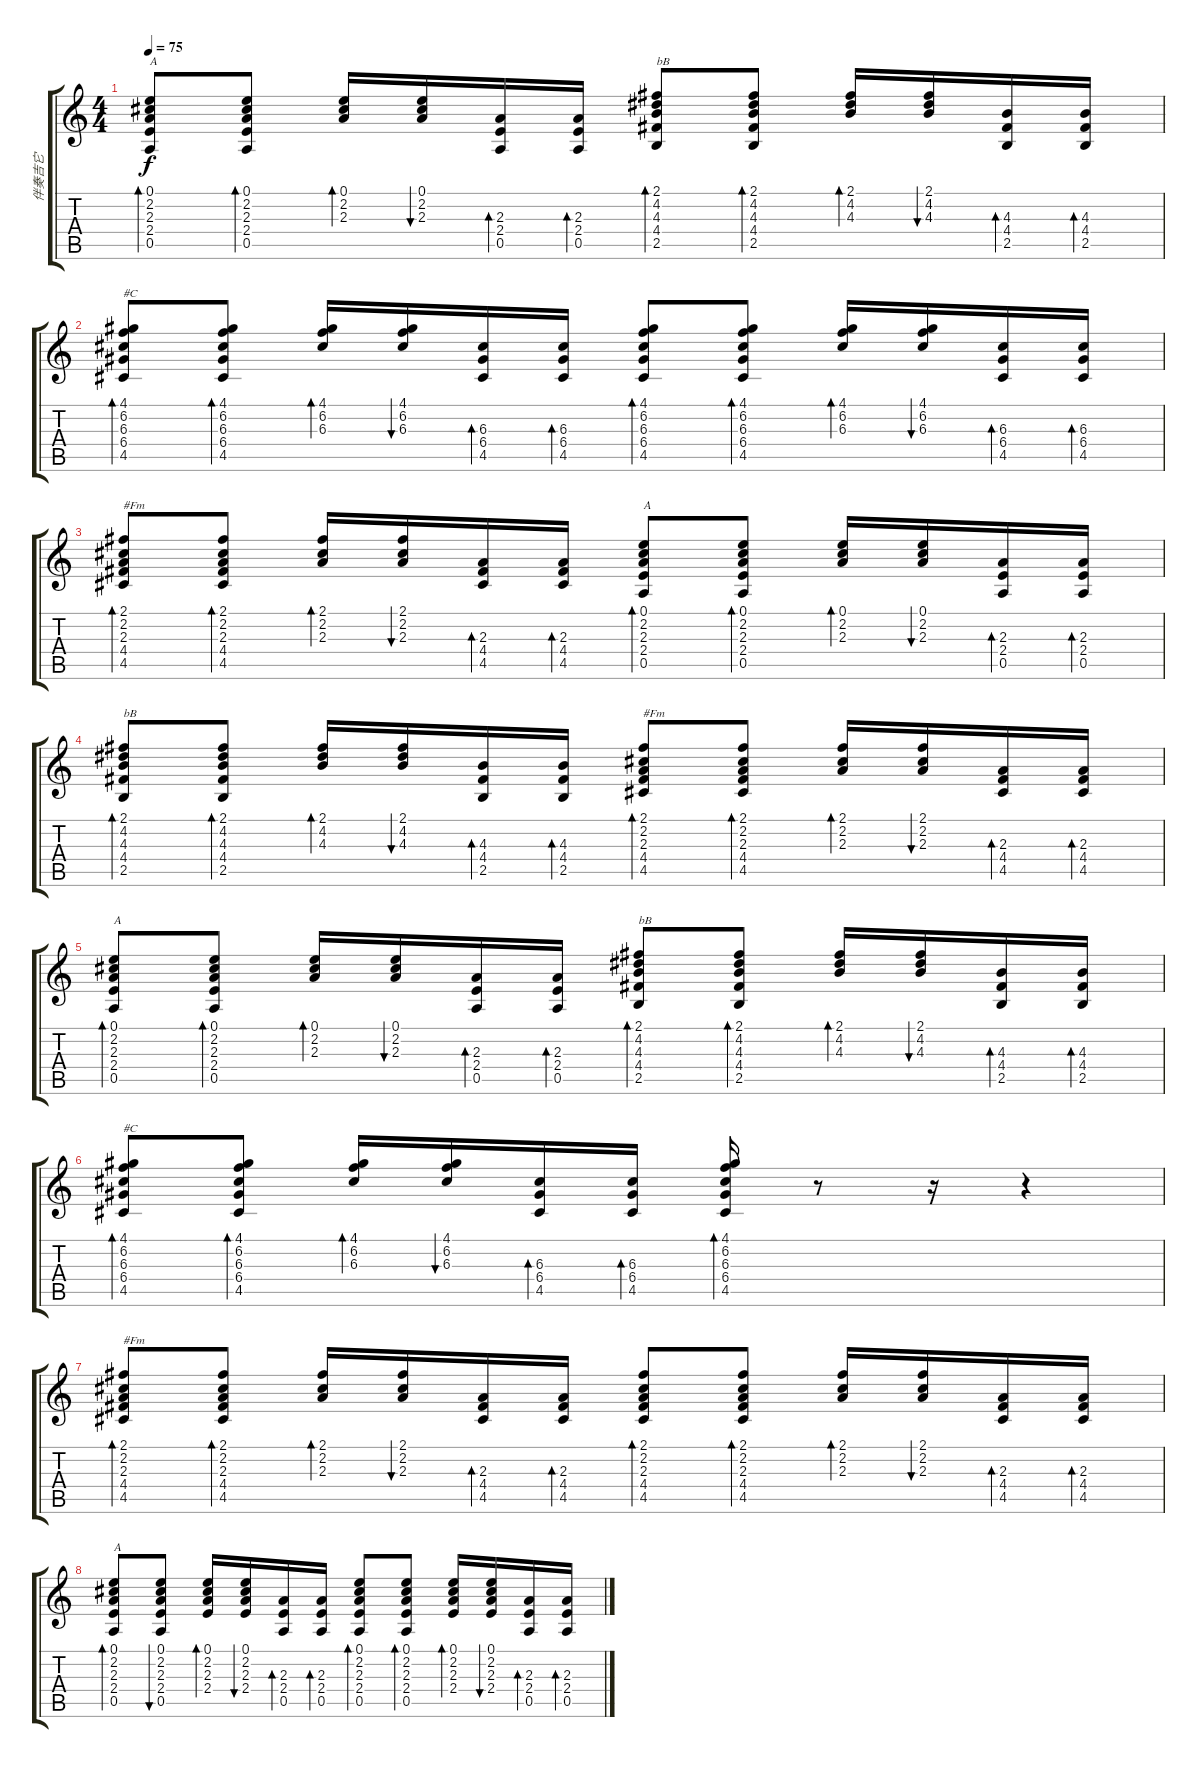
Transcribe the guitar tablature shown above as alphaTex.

\track ("伴奏吉它" "伴奏吉它") {instrument acousticguitarsteel}
\staff {score tabs}
\tuning (E4 B3 G3 D3 A2 E2) {hide}
\ts (4 4)
\tempo 75
\clef g2
\ks c
(0.1 2.2 2.3 2.4 0.5).8{bd 30 txt "A" dy f} (0.1 2.2 2.3 2.4 0.5).8{bd 30} (0.1 2.2 2.3).16{bd 30} (0.1 2.2 2.3).16{bu 30} (2.3 2.4 0.5).16{bd 30} (2.3 2.4 0.5).16{bd 30} (2.1 4.2 4.3 4.4 2.5).8{bd 30 txt "bB"} (2.1 4.2 4.3 4.4 2.5).8{bd 30} (2.1 4.2 4.3).16{bd 30} (2.1 4.2 4.3).16{bu 30} (4.3 4.4 2.5).16{bd 30} (4.3 4.4 2.5).16{bd 30} |
(4.1 6.2 6.3 6.4 4.5).8{bd 30 txt "#C"} (4.1 6.2 6.3 6.4 4.5).8{bd 30} (4.1 6.2 6.3).16{bd 30} (4.1 6.2 6.3).16{bu 30} (6.3 6.4 4.5).16{bd 30} (6.3 6.4 4.5).16{bd 30} (4.1 6.2 6.3 6.4 4.5).8{bd 30} (4.1 6.2 6.3 6.4 4.5).8{bd 30} (4.1 6.2 6.3).16{bd 30} (4.1 6.2 6.3).16{bu 30} (6.3 6.4 4.5).16{bd 30} (6.3 6.4 4.5).16{bd 30} |
(2.1 2.2 2.3 4.4 4.5).8{bd 30 txt "#Fm"} (2.1 2.2 2.3 4.4 4.5).8{bd 30} (2.1 2.2 2.3).16{bd 30} (2.1 2.2 2.3).16{bu 30} (2.3 4.4 4.5).16{bd 30} (2.3 4.4 4.5).16{bd 30} (0.1 2.2 2.3 2.4 0.5).8{bd 30 txt "A"} (0.1 2.2 2.3 2.4 0.5).8{bd 30} (0.1 2.2 2.3).16{bd 30} (0.1 2.2 2.3).16{bu 30} (2.3 2.4 0.5).16{bd 30} (2.3 2.4 0.5).16{bd 30} |
(2.1 4.2 4.3 4.4 2.5).8{bd 30 txt "bB"} (2.1 4.2 4.3 4.4 2.5).8{bd 30} (2.1 4.2 4.3).16{bd 30} (2.1 4.2 4.3).16{bu 30} (4.3 4.4 2.5).16{bd 30} (4.3 4.4 2.5).16{bd 30} (2.1 2.2 2.3 4.4 4.5).8{bd 30 txt "#Fm"} (2.1 2.2 2.3 4.4 4.5).8{bd 30} (2.1 2.2 2.3).16{bd 30} (2.1 2.2 2.3).16{bu 30} (2.3 4.4 4.5).16{bd 30} (2.3 4.4 4.5).16{bd 30} |
(0.1 2.2 2.3 2.4 0.5).8{bd 30 txt "A"} (0.1 2.2 2.3 2.4 0.5).8{bd 30} (0.1 2.2 2.3).16{bd 30} (0.1 2.2 2.3).16{bu 30} (2.3 2.4 0.5).16{bd 30} (2.3 2.4 0.5).16{bd 30} (2.1 4.2 4.3 4.4 2.5).8{bd 30 txt "bB"} (2.1 4.2 4.3 4.4 2.5).8{bd 30} (2.1 4.2 4.3).16{bd 30} (2.1 4.2 4.3).16{bu 30} (4.3 4.4 2.5).16{bd 30} (4.3 4.4 2.5).16{bd 30} |
(4.1 6.2 6.3 6.4 4.5).8{bd 30 txt "#C"} (4.1 6.2 6.3 6.4 4.5).8{bd 30} (4.1 6.2 6.3).16{bd 30} (4.1 6.2 6.3).16{bu 30} (6.3 6.4 4.5).16{bd 30} (6.3 6.4 4.5).16{bd 30} (4.1 6.2 6.3 6.4 4.5).16{bd 30} r.8 r.16 r.4 |
(2.1 2.2 2.3 4.4 4.5).8{bd 30 txt "#Fm"} (2.1 2.2 2.3 4.4 4.5).8{bd 30} (2.1 2.2 2.3).16{bd 30} (2.1 2.2 2.3).16{bu 30} (2.3 4.4 4.5).16{bd 30} (2.3 4.4 4.5).16{bd 30} (2.1 2.2 2.3 4.4 4.5).8{bd 30} (2.1 2.2 2.3 4.4 4.5).8{bd 30} (2.1 2.2 2.3).16{bd 30} (2.1 2.2 2.3).16{bu 30} (2.3 4.4 4.5).16{bd 30} (2.3 4.4 4.5).16{bd 30} |
(0.1 2.2 2.3 2.4 0.5).8{bd 30 txt "A"} (0.1 2.2 2.3 2.4 0.5).8{bu 30} (0.1 2.2 2.3 2.4).16{bd 30} (0.1 2.2 2.3 2.4).16{bu 30} (2.3 2.4 0.5).16{bd 30} (2.3 2.4 0.5).16{bd 30} (0.1 2.2 2.3 2.4 0.5).8{bd 30} (0.1 2.2 2.3 2.4 0.5).8{bd 30} (0.1 2.2 2.3 2.4).16{bd 30} (0.1 2.2 2.3 2.4).16{bu 30} (2.3 2.4 0.5).16{bd 30} (2.3 2.4 0.5).16{bd 30}
